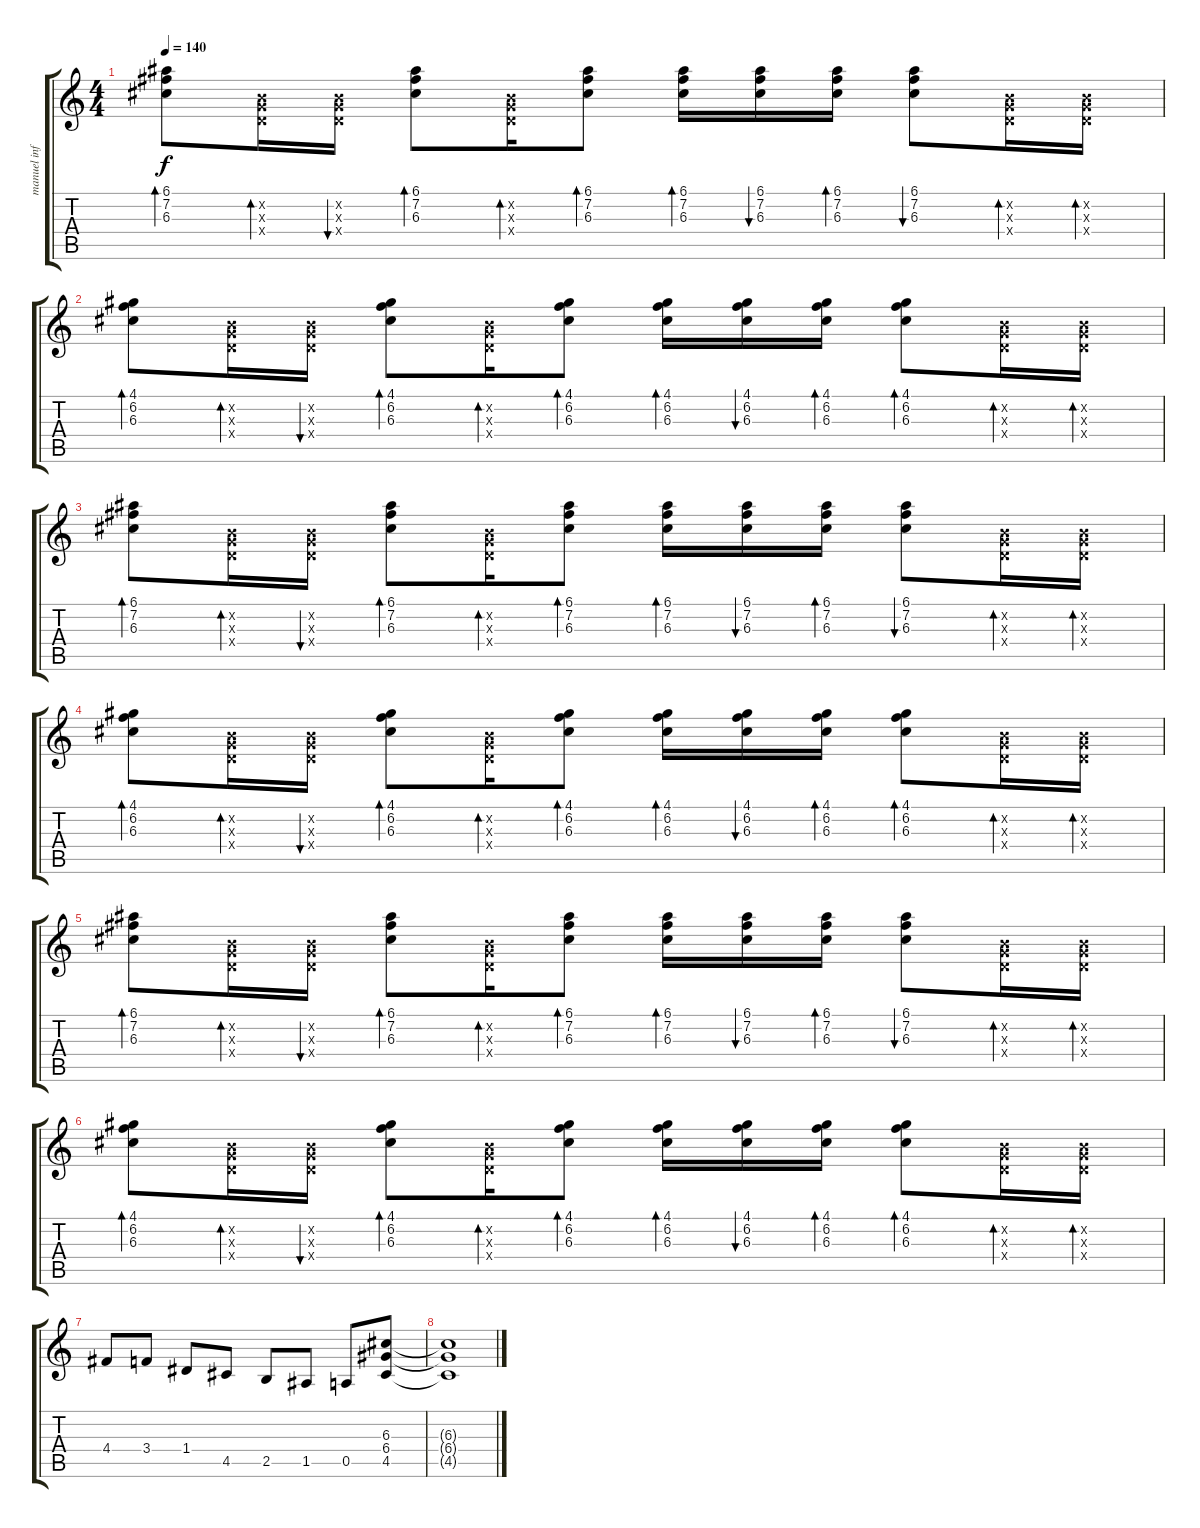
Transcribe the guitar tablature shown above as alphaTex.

\track ("manuel infante" "manuel inf") {instrument overdrivenguitar}
\staff {score tabs}
\tuning (E4 B3 G3 D3 A2 E2) {hide}
\ts (4 4)
\tempo 140
\clef g2
\ks c
(6.1 7.2 6.3).8{bd 60 dy f} (0.2{x} 0.3{x} 0.4{x}).16{bd 60} (0.2{x} 0.3{x} 0.4{x}).16{bu 60} (6.1 7.2 6.3).8{bd 60} (0.2{x} 0.3{x} 0.4{x}).16{bd 60} (6.1 7.2 6.3).8{bd 60} (6.1 7.2 6.3).16{bd 60} (6.1 7.2 6.3).16{bu 60} (6.1 7.2 6.3).16{bd 60} (6.1 7.2 6.3).8{bu 60} (0.2{x} 0.3{x} 0.4{x}).16{bd 60} (0.2{x} 0.3{x} 0.4{x}).16{bd 60} |
(4.1 6.2 6.3).8{bd 60} (0.2{x} 0.3{x} 0.4{x}).16{bd 60} (0.2{x} 0.3{x} 0.4{x}).16{bu 60} (4.1 6.2 6.3).8{bd 60} (0.2{x} 0.3{x} 0.4{x}).16{bd 60} (4.1 6.2 6.3).8{bd 60} (4.1 6.2 6.3).16{bd 60} (4.1 6.2 6.3).16{bu 60} (4.1 6.2 6.3).16{bd 60} (4.1 6.2 6.3).8{bd 60} (0.2{x} 0.3{x} 0.4{x}).16{bd 60} (0.2{x} 0.3{x} 0.4{x}).16{bd 60} |
(6.1 7.2 6.3).8{bd 60} (0.2{x} 0.3{x} 0.4{x}).16{bd 60} (0.2{x} 0.3{x} 0.4{x}).16{bu 60} (6.1 7.2 6.3).8{bd 60} (0.2{x} 0.3{x} 0.4{x}).16{bd 60} (6.1 7.2 6.3).8{bd 60} (6.1 7.2 6.3).16{bd 60} (6.1 7.2 6.3).16{bu 60} (6.1 7.2 6.3).16{bd 60} (6.1 7.2 6.3).8{bu 60} (0.2{x} 0.3{x} 0.4{x}).16{bd 60} (0.2{x} 0.3{x} 0.4{x}).16{bd 60} |
(4.1 6.2 6.3).8{bd 60} (0.2{x} 0.3{x} 0.4{x}).16{bd 60} (0.2{x} 0.3{x} 0.4{x}).16{bu 60} (4.1 6.2 6.3).8{bd 60} (0.2{x} 0.3{x} 0.4{x}).16{bd 60} (4.1 6.2 6.3).8{bd 60} (4.1 6.2 6.3).16{bd 60} (4.1 6.2 6.3).16{bu 60} (4.1 6.2 6.3).16{bd 60} (4.1 6.2 6.3).8{bd 60} (0.2{x} 0.3{x} 0.4{x}).16{bd 60} (0.2{x} 0.3{x} 0.4{x}).16{bd 60} |
(6.1 7.2 6.3).8{bd 60} (0.2{x} 0.3{x} 0.4{x}).16{bd 60} (0.2{x} 0.3{x} 0.4{x}).16{bu 60} (6.1 7.2 6.3).8{bd 60} (0.2{x} 0.3{x} 0.4{x}).16{bd 60} (6.1 7.2 6.3).8{bd 60} (6.1 7.2 6.3).16{bd 60} (6.1 7.2 6.3).16{bu 60} (6.1 7.2 6.3).16{bd 60} (6.1 7.2 6.3).8{bu 60} (0.2{x} 0.3{x} 0.4{x}).16{bd 60} (0.2{x} 0.3{x} 0.4{x}).16{bd 60} |
(4.1 6.2 6.3).8{bd 60} (0.2{x} 0.3{x} 0.4{x}).16{bd 60} (0.2{x} 0.3{x} 0.4{x}).16{bu 60} (4.1 6.2 6.3).8{bd 60} (0.2{x} 0.3{x} 0.4{x}).16{bd 60} (4.1 6.2 6.3).8{bd 60} (4.1 6.2 6.3).16{bd 60} (4.1 6.2 6.3).16{bu 60} (4.1 6.2 6.3).16{bd 60} (4.1 6.2 6.3).8{bd 60} (0.2{x} 0.3{x} 0.4{x}).16{bd 60} (0.2{x} 0.3{x} 0.4{x}).16{bd 60} |
4.4.8 3.4.8 1.4.8 4.5.8 2.5.8 1.5.8 0.5.8 (6.3 6.4 4.5).8 |
(6.3{t} 6.4{t} 4.5{t}).1
